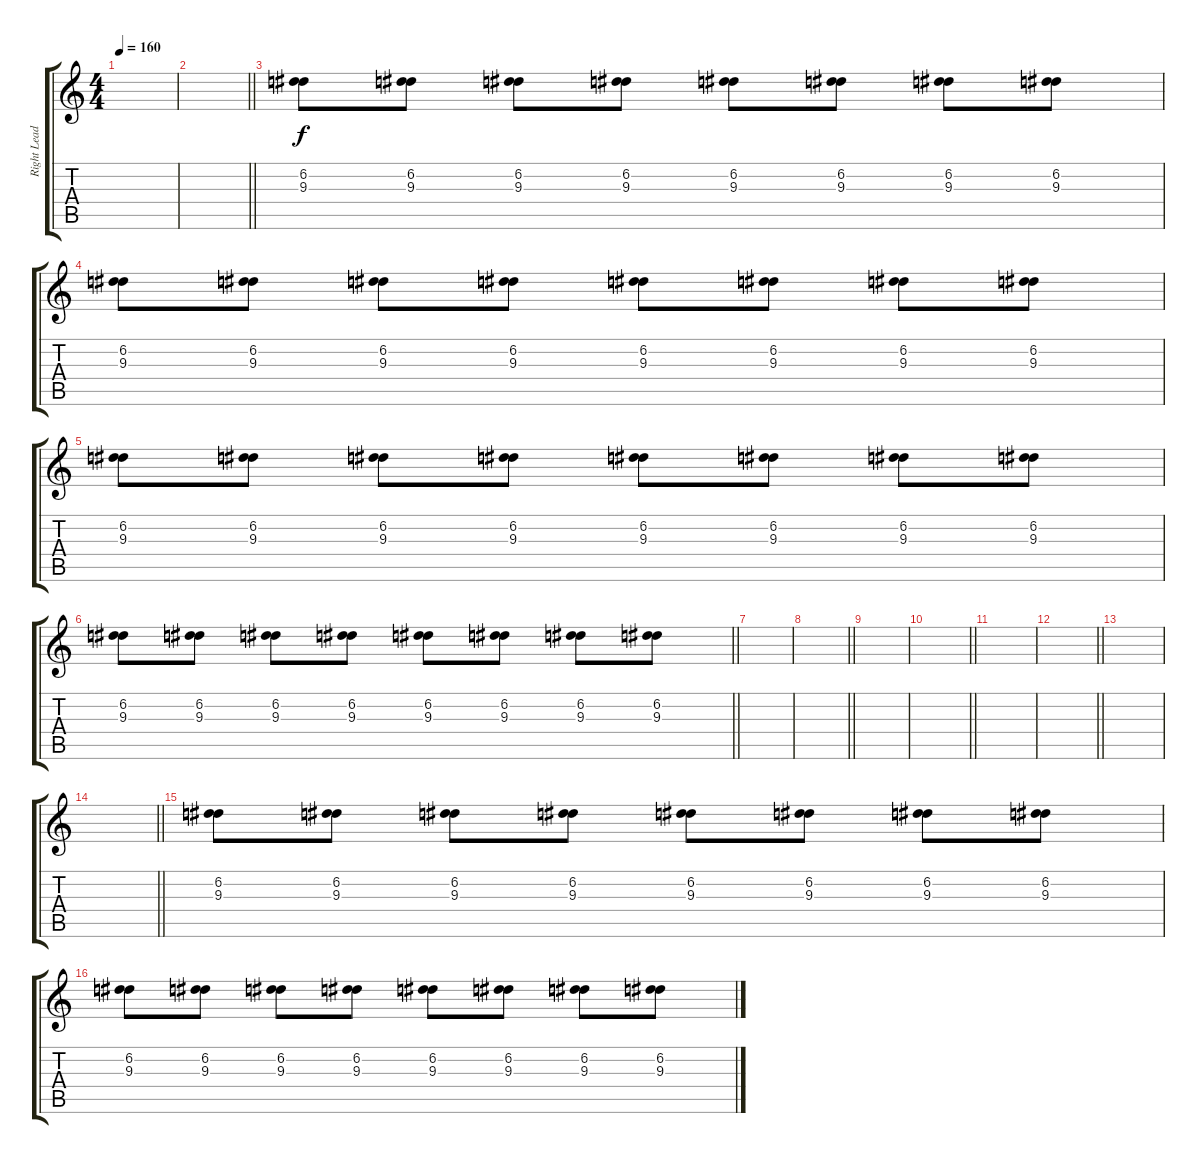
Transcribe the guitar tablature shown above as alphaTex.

\track ("Right Lead" "Right Lead") {instrument distortionguitar}
\staff {score tabs}
\tuning (D4 A3 F3 C3 G2 C2) {hide}
\ts (4 4)
\tempo 160
\clef g2
\ks c
|
\barLineRight lightlight
|
\section ("" "")
(6.2 9.3).8 (6.2 9.3).8 (6.2 9.3).8 (6.2 9.3).8 (6.2 9.3).8 (6.2 9.3).8 (6.2 9.3).8 (6.2 9.3).8 |
(6.2 9.3).8 (6.2 9.3).8 (6.2 9.3).8 (6.2 9.3).8 (6.2 9.3).8 (6.2 9.3).8 (6.2 9.3).8 (6.2 9.3).8 |
(6.2 9.3).8 (6.2 9.3).8 (6.2 9.3).8 (6.2 9.3).8 (6.2 9.3).8 (6.2 9.3).8 (6.2 9.3).8 (6.2 9.3).8 |
\barLineRight lightlight
(6.2 9.3).8 (6.2 9.3).8 (6.2 9.3).8 (6.2 9.3).8 (6.2 9.3).8 (6.2 9.3).8 (6.2 9.3).8 (6.2 9.3).8 |
\section ("" "")
|
\barLineRight lightlight
|
|
\barLineRight lightlight
|
|
\barLineRight lightlight
|
|
\barLineRight lightlight
|
\section ("" "")
(6.2 9.3).8 (6.2 9.3).8 (6.2 9.3).8 (6.2 9.3).8 (6.2 9.3).8 (6.2 9.3).8 (6.2 9.3).8 (6.2 9.3).8 |
(6.2 9.3).8 (6.2 9.3).8 (6.2 9.3).8 (6.2 9.3).8 (6.2 9.3).8 (6.2 9.3).8 (6.2 9.3).8 (6.2 9.3).8
